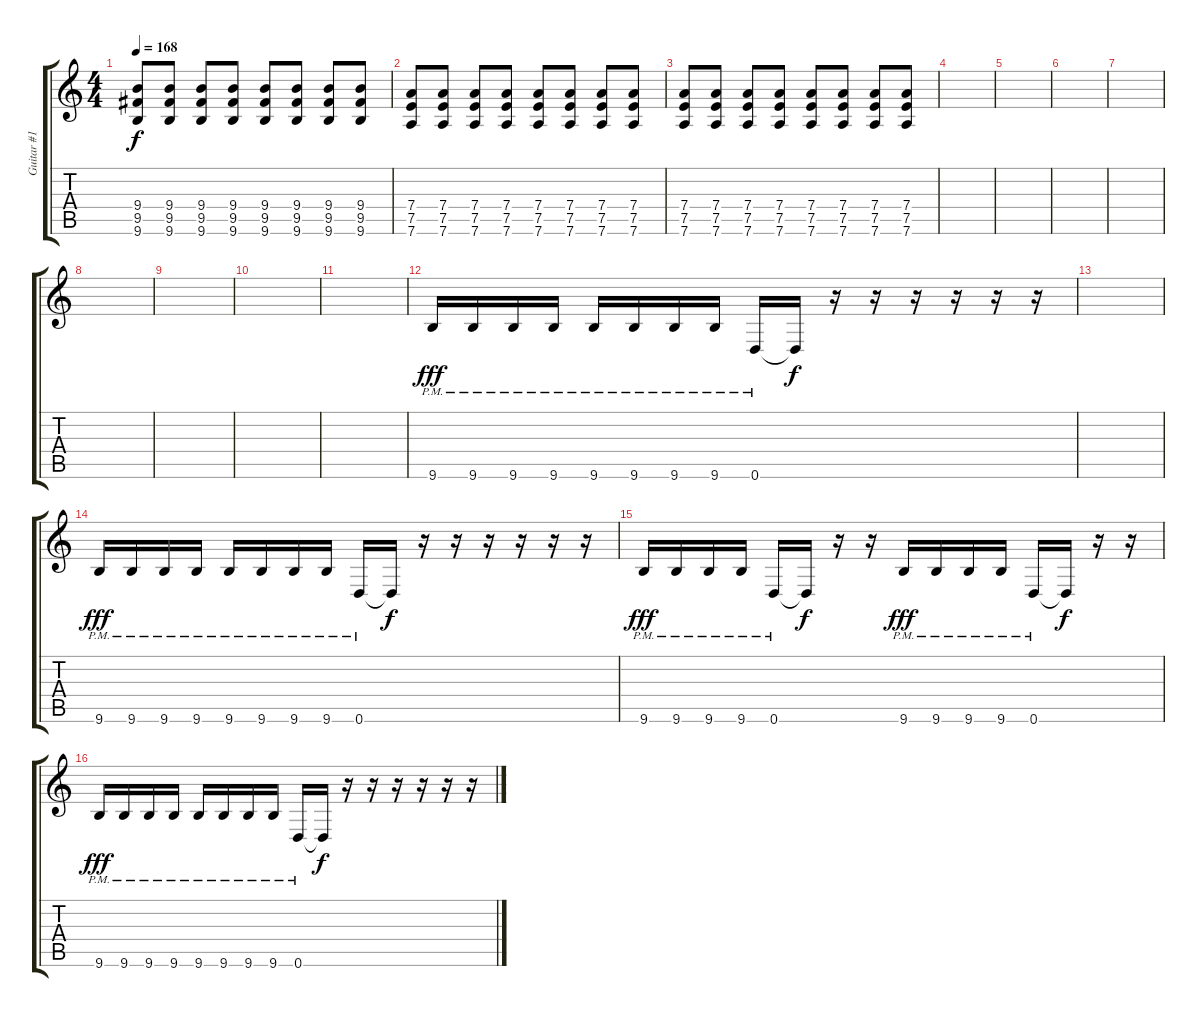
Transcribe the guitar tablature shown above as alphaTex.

\track ("Guitar #1" "Guitar #1") {instrument distortionguitar}
\staff {score tabs}
\tuning (E4 B3 G3 D3 A2 D2) {hide}
\ts (4 4)
\tempo 168
\clef g2
\ks c
(9.4 9.5 9.6).8{dy f} (9.4 9.5 9.6).8 (9.4 9.5 9.6).8 (9.4 9.5 9.6).8 (9.4 9.5 9.6).8 (9.4 9.5 9.6).8 (9.4 9.5 9.6).8 (9.4 9.5 9.6).8 |
(7.4 7.5 7.6).8 (7.4 7.5 7.6).8 (7.4 7.5 7.6).8 (7.4 7.5 7.6).8 (7.4 7.5 7.6).8 (7.4 7.5 7.6).8 (7.4 7.5 7.6).8 (7.4 7.5 7.6).8 |
(7.4 7.5 7.6).8 (7.4 7.5 7.6).8 (7.4 7.5 7.6).8 (7.4 7.5 7.6).8 (7.4 7.5 7.6).8 (7.4 7.5 7.6).8 (7.4 7.5 7.6).8 (7.4 7.5 7.6).8 |
|
|
|
|
|
|
|
|
9.6{pm}.16{dy fff volume 16} 9.6{pm}.16 9.6{pm}.16 9.6{pm}.16 9.6{pm}.16 9.6{pm}.16 9.6{pm}.16 9.6{pm}.16 0.6{pm}.16 0.6{t}.16{dy f} r.16 r.16 r.16 r.16 r.16 r.16 |
|
9.6{pm}.16{dy fff} 9.6{pm}.16 9.6{pm}.16 9.6{pm}.16 9.6{pm}.16 9.6{pm}.16 9.6{pm}.16 9.6{pm}.16 0.6{pm}.16 0.6{t}.16{dy f} r.16 r.16 r.16 r.16 r.16 r.16 |
9.6{pm}.16{dy fff} 9.6{pm}.16 9.6{pm}.16 9.6{pm}.16 0.6{pm}.16 0.6{t}.16{dy f} r.16 r.16 9.6{pm}.16{dy fff} 9.6{pm}.16 9.6{pm}.16 9.6{pm}.16 0.6{pm}.16 0.6{t}.16{dy f} r.16 r.16 |
9.6{pm}.16{dy fff} 9.6{pm}.16 9.6{pm}.16 9.6{pm}.16 9.6{pm}.16 9.6{pm}.16 9.6{pm}.16 9.6{pm}.16 0.6{pm}.16 0.6{t}.16{dy f} r.16 r.16 r.16 r.16 r.16 r.16
